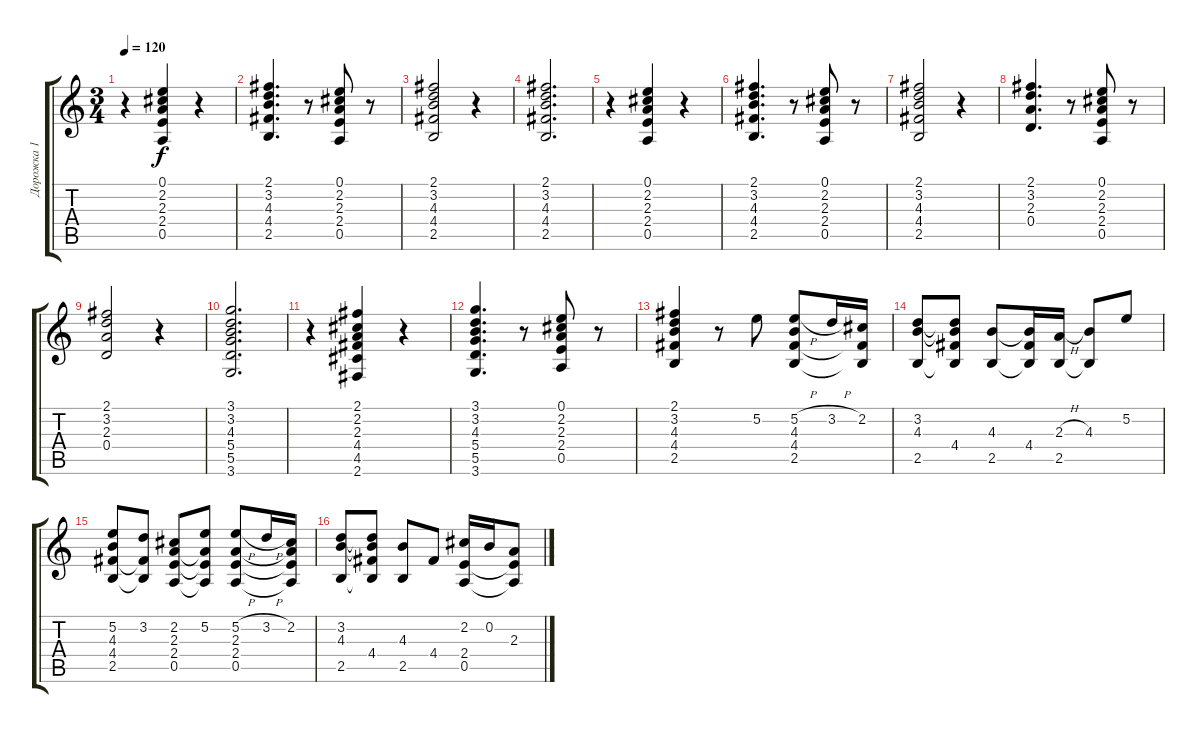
\track ("Дорожка 1" "Дорожка 1") {instrument acousticguitarsteel}
\staff {score tabs}
\tuning (E4 B3 G3 D3 A2 E2) {hide}
\ts (3 4)
\tempo 120
\clef g2
\ks c
r.4{dy f} (0.1 2.2 2.3 2.4 0.5).4 r.4 |
(2.1 3.2 4.3 4.4 2.5).4{d} r.8 (0.1 2.2 2.3 2.4 0.5).8 r.8 |
(2.1 3.2 4.3 4.4 2.5).2 r.4 |
(2.1 3.2 4.3 4.4 2.5).2{d} |
r.4 (0.1 2.2 2.3 2.4 0.5).4 r.4 |
(2.1 3.2 4.3 4.4 2.5).4{d} r.8 (0.1 2.2 2.3 2.4 0.5).8 r.8 |
(2.1 3.2 4.3 4.4 2.5).2 r.4 |
(2.1 3.2 2.3 0.4).4{d} r.8 (0.1 2.2 2.3 2.4 0.5).8 r.8 |
(2.1 3.2 2.3 0.4).2 r.4 |
(3.1 3.2 4.3 5.4 5.5 3.6).2{d} |
r.4 (2.1 2.2 2.3 4.4 4.5 2.6).4 r.4 |
(3.1 3.2 4.3 5.4 5.5 3.6).4{d} r.8 (0.1 2.2 2.3 2.4 0.5).8 r.8 |
(2.1 3.2 4.3 4.4 2.5).4 r.8 5.2.8 (5.2{h} 4.3 4.4 2.5).8 3.2{h}.16 (2.2 4.4{t} 2.5{t}).16 |
(3.2 4.3 2.5).8 (3.2{t} 4.3{t} 4.4 2.5{t}).8 (4.3 2.5).8 (4.3{t} 4.4 2.5{t}).16 (2.3{h} 2.5).16 (4.3 2.5{t}).8 5.2.8 |
(5.2 4.3 4.4 2.5).8 (3.2 4.4{t} 2.5{t}).8 (2.2 2.3 2.4 0.5).8 (5.2 2.3{t} 2.4{t} 0.5{t}).8 (5.2{h} 2.3 2.4 0.5).8 3.2{h}.16 (2.2 2.3{t} 2.4{t} 0.5{t}).16 |
(3.2 4.3 2.5).8 (3.2{t} 4.3{t} 4.4 2.5{t}).8 (4.3 2.5).8 4.4.8 (2.2 2.4 0.5).16 0.2.16 (2.3 2.4{t} 0.5{t}).8
